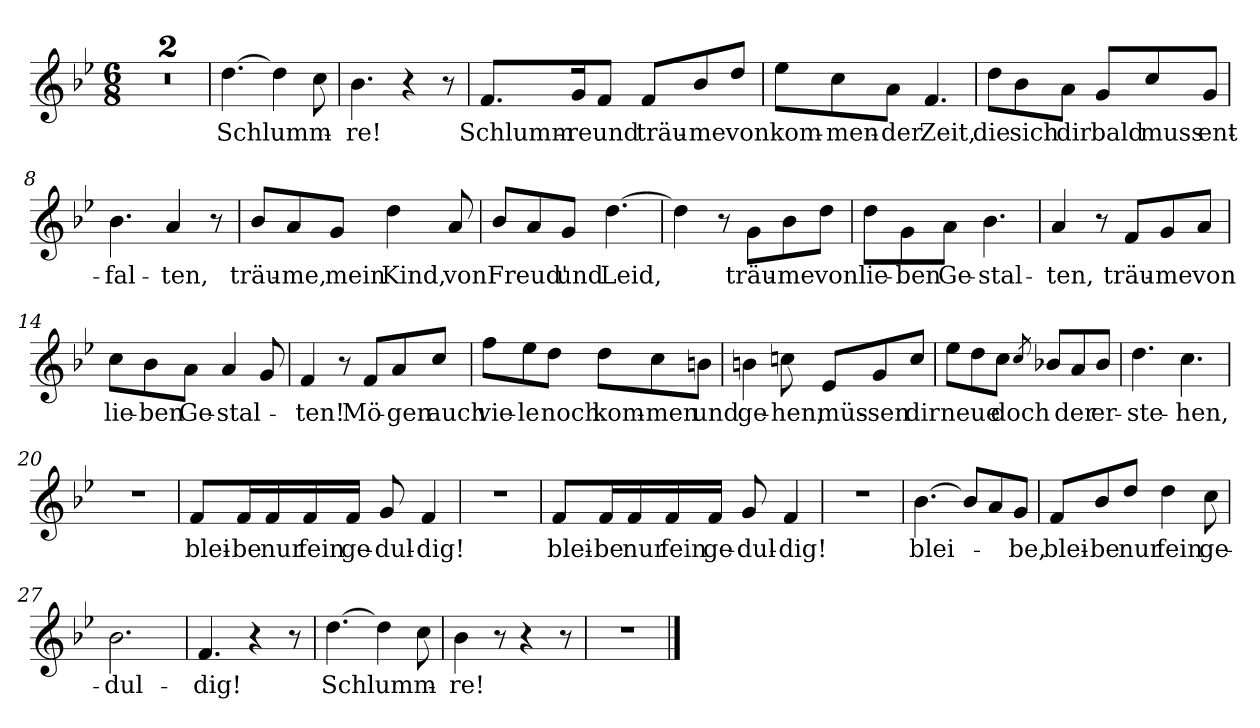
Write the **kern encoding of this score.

**kern	**text
*part1	*part1
*staff1	*staff1
*clefG2	*
*k[b-e-]	*
*M6/8	*
=1	=1
2.r	.
=2	=2
2.r	.
=3	=3
!	!LO:LY:b
[4.dd\	Schlumm-
4dd\]	.
8cc\	.
=4	=4
!	!LO:LY:b
4.b-\	-re!
4r	.
8r	.
=5	=5
!	!LO:LY:b
8.f/L	Schlumm-
!	!LO:LY:b
16g/K	-re
!	!LO:LY:b
8f/J	und
!	!LO:LY:b
8f/L	träu-
!	!LO:LY:b
8b-/	-me
!	!LO:LY:b
8dd/J	von
=6	=6
!	!LO:LY:b
8ee-\L	kom-
!	!LO:LY:b
8cc\	-men-
!	!LO:LY:b
8a\J	-der
!	!LO:LY:b
4.f/	Zeit,
=7	=7
!	!LO:LY:b
8dd\L	die
!	!LO:LY:b
8b-\	sich
!	!LO:LY:b
8a\J	dir
!	!LO:LY:b
8g/L	bald
!	!LO:LY:b
8cc/	muss
!	!LO:LY:b
8g/J	ent-
!!LO:LB:g=z
=8	=8
!	!LO:LY:b
4.b-\	-fal-
!	!LO:LY:b
4a/	-ten,
8r	.
=9	=9
!	!LO:LY:b
8b-/L	träu-
!	!LO:LY:b
8a/	-me,
!	!LO:LY:b
8g/J	mein
!	!LO:LY:b
4dd\	Kind,
!	!LO:LY:b
8a/	von
=10	=10
!	!LO:LY:b
8b-/L	Freud'
8a/	.
!	!LO:LY:b
8g/J	und
!	!LO:LY:b
[4.dd\	Leid,
=11	=11
4dd\]	.
8r	.
!	!LO:LY:b
8g\L	träu-
!	!LO:LY:b
8b-\	-me
!	!LO:LY:b
8dd\J	von
=12	=12
!	!LO:LY:b
8dd\L	lie-
!	!LO:LY:b
8g\	-ben
!	!LO:LY:b
8a\J	Ge-
!	!LO:LY:b
4.b-\	-stal-
=13	=13
!	!LO:LY:b
4a/	-ten,
8r	.
!	!LO:LY:b
8f/L	träu-
!	!LO:LY:b
8g/	-me
!	!LO:LY:b
8a/J	von
!!LO:LB:g=z
=14	=14
!	!LO:LY:b
8cc\L	lie-
!	!LO:LY:b
8b-\	-ben
!	!LO:LY:b
8a\J	Ge-
!	!LO:LY:b
4a/	-stal-
8g/	.
=15	=15
!	!LO:LY:b
4f/	-ten!
8r	.
!	!LO:LY:b
8f/L	Mö-
!	!LO:LY:b
8a/	-gen
!	!LO:LY:b
8cc/J	auch
=16	=16
!	!LO:LY:b
8ff\L	vie-
!	!LO:LY:b
8ee-\	-le
!	!LO:LY:b
8dd\J	noch
!	!LO:LY:b
8dd\L	kom-
!	!LO:LY:b
8cc\	-men
!	!LO:LY:b
8bn\J	und
=17	=17
!	!LO:LY:b
4bn\	ge-
!	!LO:LY:b
8ccn\	-hen,
!	!LO:LY:b
8e-/L	müs-
!	!LO:LY:b
8g/	-sen
!	!LO:LY:b
8cc/J	dir
=18	=18
!	!LO:LY:b
8ee-\L	neue
8dd\	.
!	!LO:LY:b
8cc\J	doch
8qcc/	.
8b-X/L	.
!	!LO:LY:b
8a/	-der
!	!LO:LY:b
8b-/J	er-
=19	=19
!	!LO:LY:b
4.dd\	-ste-
!	!LO:LY:b
4.cc\	-hen,
!!LO:LB:g=z
=20	=20
2.r	.
=21	=21
!	!LO:LY:b
8f/L	blei-
!	!LO:LY:b
16f/L	-be
!	!LO:LY:b
16f/	nur
!	!LO:LY:b
16f/	fein
!	!LO:LY:b
16f/JJ	ge-
!	!LO:LY:b
8g/	-dul-
!	!LO:LY:b
4f/	-dig!
=22	=22
2.r	.
=23	=23
!	!LO:LY:b
8f/L	blei-
!	!LO:LY:b
16f/L	-be
!	!LO:LY:b
16f/	nur
!	!LO:LY:b
16f/	fein
!	!LO:LY:b
16f/JJ	ge-
!	!LO:LY:b
8g/	-dul-
!	!LO:LY:b
4f/	-dig!
=24	=24
2.r	.
=25	=25
!	!LO:LY:b
[4.b-\	blei-
8b-/L]	.
8a/	.
!	!LO:LY:b
8g/J	-be,
=26	=26
!	!LO:LY:b
8f/L	blei-
!	!LO:LY:b
8b-/	-be
!	!LO:LY:b
8dd/J	nur
!	!LO:LY:b
4dd\	fein
!	!LO:LY:b
8cc\	ge-
=27	=27
!	!LO:LY:b
2.b-\	-dul-
!!LO:LB:g=z
=28	=28
!	!LO:LY:b
4.f/	-dig!
4r	.
8r	.
=29	=29
!	!LO:LY:b
[4.dd\	Schlumm-
4dd\]	.
8cc\	.
=30	=30
!	!LO:LY:b
4b-\	-re!
8r	.
4r	.
8r	.
=31	=31
2.r	.
==	==
*-	*-
